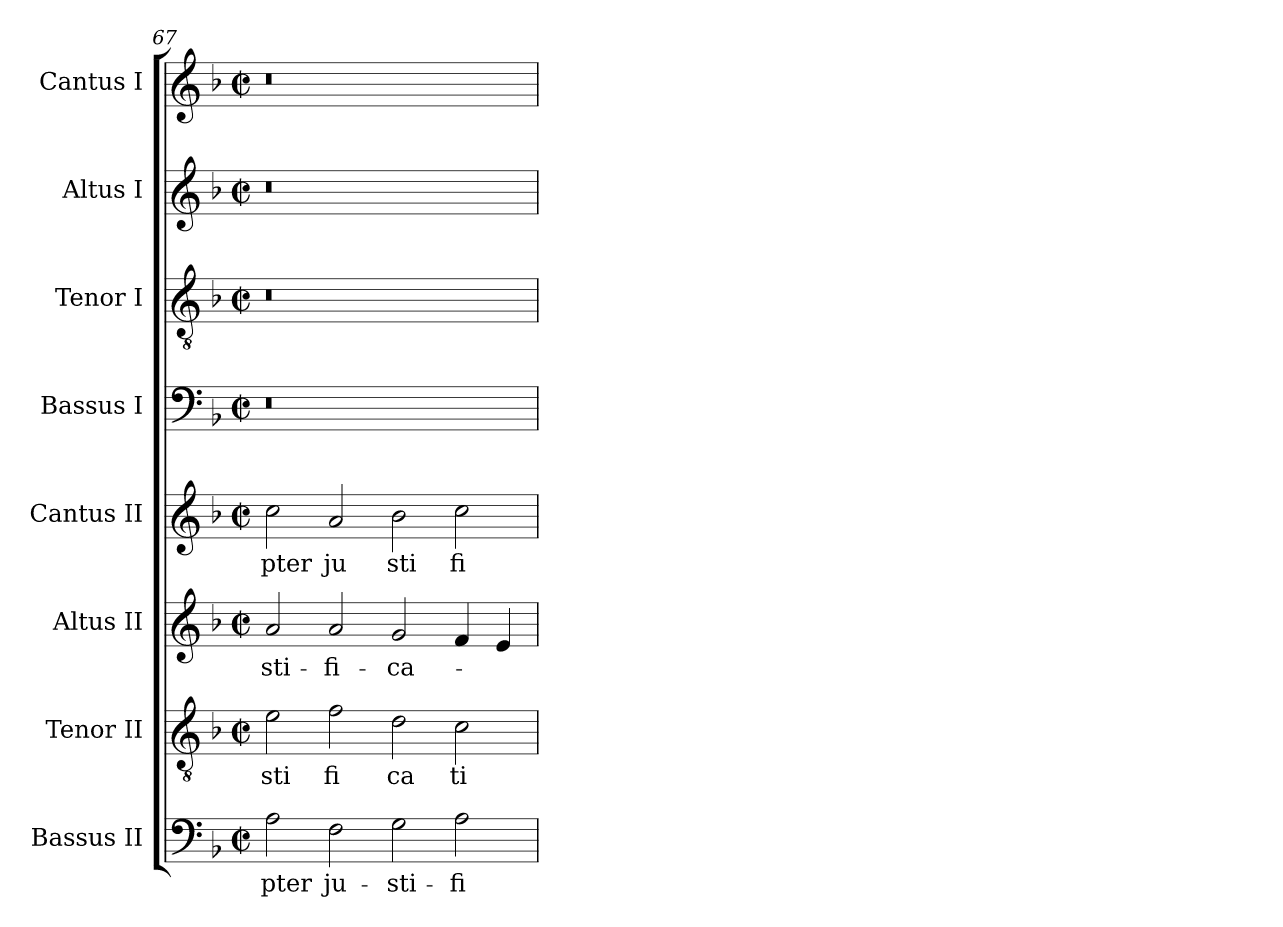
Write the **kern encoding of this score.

**kern	**text	**kern	**text	**kern	**text	**kern	**text	**kern	**kern	**kern	**kern
*part8	*part8	*part7	*part7	*part6	*part6	*part5	*part5	*part4	*part3	*part2	*part1
*staff8	*staff8	*staff7	*staff7	*staff6	*staff6	*staff5	*staff5	*staff4	*staff3	*staff2	*staff1
*I"Bassus II	*	*I"Tenor II	*	*I"Altus II	*	*I"Cantus II	*	*I"Bassus I	*I"Tenor I	*I"Altus I	*I"Cantus I
*clefF4	*	*clefGv2	*	*clefG2	*	*clefG2	*	*clefF4	*clefGv2	*clefG2	*clefG2
*k[b-]	*	*k[b-]	*	*k[b-]	*	*k[b-]	*	*k[b-]	*k[b-]	*k[b-]	*k[b-]
*F:	*	*F:	*	*F:	*	*F:	*	*F:	*F:	*F:	*F:
*M2/2	*	*M2/2	*	*M2/2	*	*M2/2	*	*M2/2	*M2/2	*M2/2	*M2/2
*met(c|)	*	*met(c|)	*	*met(c|)	*	*met(c|)	*	*met(c|)	*met(c|)	*met(c|)	*met(c|)
=67	=67	=67	=67	=67	=67	=67	=67	=67	=67	=67	=67
!	!LO:LY:b:cj	!	!LO:LY:b:cj	!	!LO:LY:b:cj	!	!LO:LY:b:cj	!	!	!	!
2A\	-pter	2e\	sti	2a/	-sti-	2cc\	pter	0r	0r	0r	0r
!	!LO:LY:b:cj	!	!LO:LY:b:cj	!	!LO:LY:b:cj	!	!LO:LY:b:cj	!	!	!	!
2F\	ju-	2f\	fi	2a/	-fi-	2a/	ju	.	.	.	.
!	!LO:LY:b:cj	!	!LO:LY:b:cj	!	!LO:LY:b:cj	!	!LO:LY:b:cj	!	!	!	!
2G\	-sti-	2d\	ca	2g/	-ca-	2b-\	sti	.	.	.	.
!	!LO:LY:b:cj	!	!LO:LY:b:cj	!	!	!	!LO:LY:b:cj	!	!	!	!
2A\	-fi-	2c\	ti	4f/	.	2cc\	fi	.	.	.	.
.	.	.	.	4e/	.	.	.	.	.	.	.
=	=	=	=	=	=	=	=	=	=	=	=
*-	*-	*-	*-	*-	*-	*-	*-	*-	*-	*-	*-
